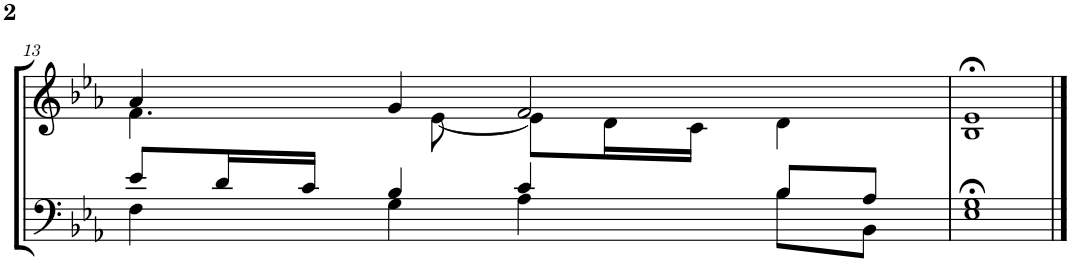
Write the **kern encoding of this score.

**kern	**kern
*part2	*part1
*staff2	*staff1
*I"Tenor/Baß	*I"Sopran/Alt
!!LO:PB:g=z
*clefF4	*clefG2
*k[b-e-a-]	*k[b-e-a-]
*M4/4	*M4/4
=13	=13
*^	*^
8e-/L	4F\	4a-/	4.f\
16d/L	.	.	.
16c/JJ	.	.	.
4B-/	4G\	4g/	.
.	.	.	[8e-\
4c/	4A-\	2f/	8e-\L]
.	.	.	16d\L
.	.	.	16c\JJ
8B-/L	8B-\L	.	4d\
8A-/J	8BB-\J	.	.
=14	=14	=14	=14
1G	1E->	1e->	1B-
*v	*v	*	*
*	*v	*v
==	==
*-	*-
